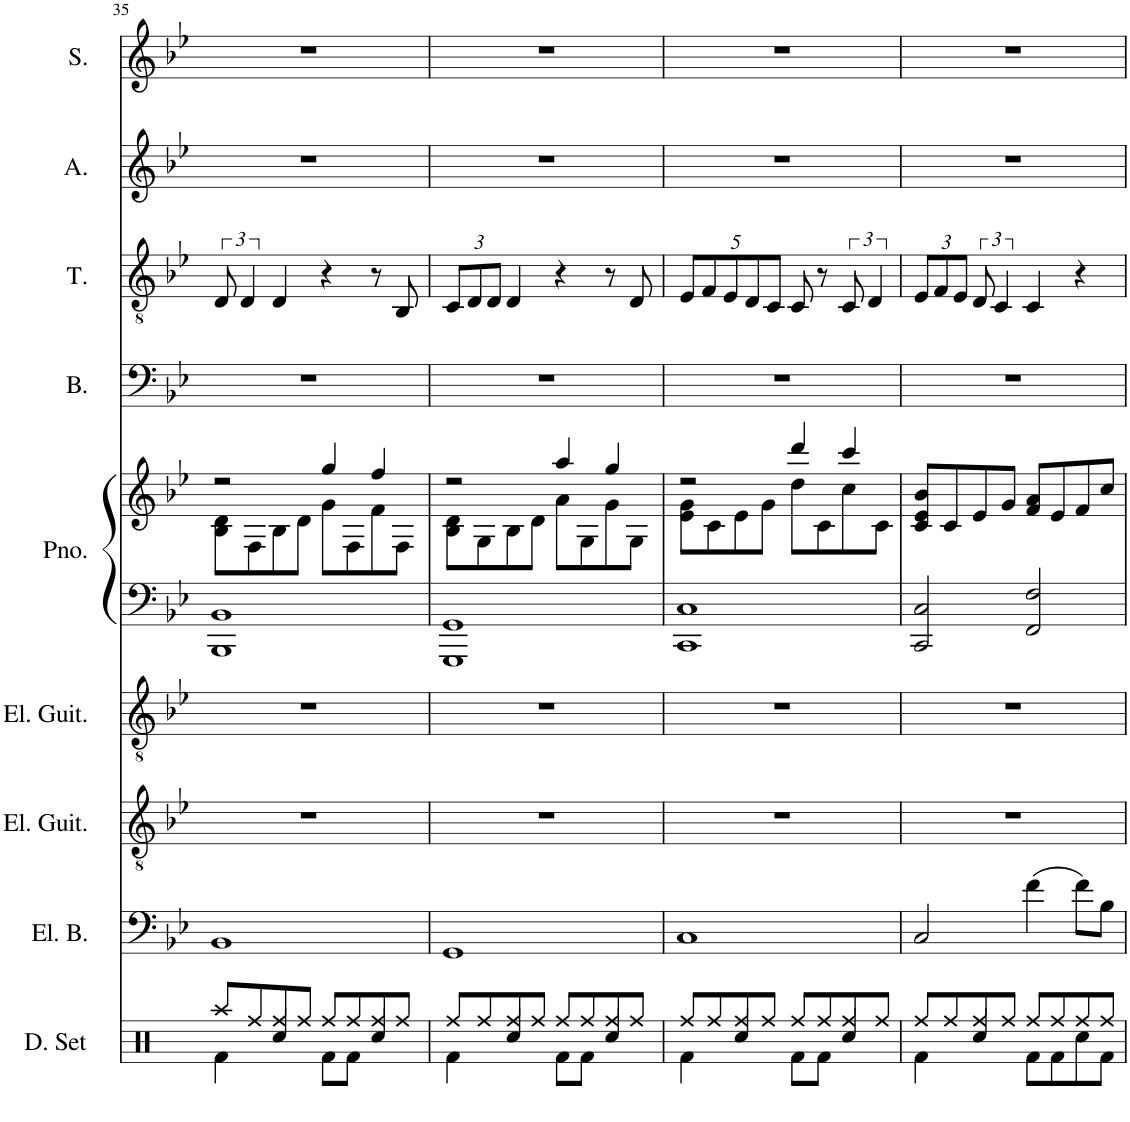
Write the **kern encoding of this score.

**kern	**kern	**kern	**kern	**kern	**kern	**kern	**kern	**kern	**kern
*part9	*part8	*part7	*part6	*part5	*part5	*part4	*part3	*part2	*part1
*staff10	*staff9	*staff8	*staff7	*staff6	*staff5	*staff4	*staff3	*staff2	*staff1
*I"Drumset	*I"Electric Bass	*I"Electric Guitar	*I"Electric Guitar	*I"Piano	*	*I"Bass	*I"Tenor	*I"Alto	*I"Soprano
*I'D. Set	*I'El. B.	*I'El. Guit.	*I'El. Guit.	*I'Pno.	*	*I'B.	*I'T.	*I'A.	*I'S.
!!LO:PB:g=z
*clefX	*clefF4	*clefGv2	*clefGv2	*clefF4	*clefG2	*clefF4	*clefGv2	*clefG2	*clefG2
*	*Trd7c12	*	*	*	*	*	*	*	*
*k[]	*k[b-e-]	*k[b-e-]	*k[b-e-]	*k[b-e-]	*k[b-e-]	*k[b-e-]	*k[b-e-]	*k[b-e-]	*k[b-e-]
*M4/4	*M4/4	*M4/4	*M4/4	*M4/4	*M4/4	*M4/4	*M4/4	*M4/4	*M4/4
=35	=35	=35	=35	=35	=35	=35	=35	=35	=35
*^	*	*	*	*	*^	*	*	*	*
8Raa/L	4Rf\	1BB-	1r	1r	1BBB- 1BB-	2r	8B-\ 8d\L	1r	12D/	1r	1r
.	.	.	.	.	.	.	.	.	6D/	.	.
8Rff/	.	.	.	.	.	.	8F\	.	.	.	.
8Rff/	4Rcc/	.	.	.	.	.	8B-\	.	4D/	.	.
8Rff/J	.	.	.	.	.	.	8d\J	.	.	.	.
8Rff/L	8Rf\L	.	.	.	.	4gg/	8g\L	.	4r	.	.
8Rff/	8Rf\J	.	.	.	.	.	8F\	.	.	.	.
8Rff/	4Rcc/	.	.	.	.	4ff/	8f\	.	8r	.	.
8Rff/J	.	.	.	.	.	.	8F\J	.	8BB-/	.	.
=36	=36	=36	=36	=36	=36	=36	=36	=36	=36	=36	=36
*	*	*	*	*	*	*	*	*	*Xbrackettup	*	*
8Rff/L	4Rf\	1GG	1r	1r	1GGG 1GG	2r	8B-\ 8d\L	1r	12C/L	1r	1r
.	.	.	.	.	.	.	.	.	12D/	.	.
8Rff/	.	.	.	.	.	.	8G\	.	.	.	.
.	.	.	.	.	.	.	.	.	12D/J	.	.
8Rff/	4Rcc/	.	.	.	.	.	8B-\	.	4D/	.	.
8Rff/J	.	.	.	.	.	.	8d\J	.	.	.	.
8Rff/L	8Rf\L	.	.	.	.	4aa/	8a\L	.	4r	.	.
8Rff/	8Rf\J	.	.	.	.	.	8G\	.	.	.	.
8Rff/	4Rcc/	.	.	.	.	4gg/	8g\	.	8r	.	.
8Rff/J	.	.	.	.	.	.	8G\J	.	8D/	.	.
=37	=37	=37	=37	=37	=37	=37	=37	=37	=37	=37	=37
8Rff/L	4Rf\	1C	1r	1r	1CC 1C	2r	8e-\ 8g\L	1r	10E-/L	1r	1r
.	.	.	.	.	.	.	.	.	10F/	.	.
8Rff/	.	.	.	.	.	.	8c\	.	.	.	.
.	.	.	.	.	.	.	.	.	10E-/	.	.
8Rff/	4Rcc/	.	.	.	.	.	8e-\	.	.	.	.
.	.	.	.	.	.	.	.	.	10D/	.	.
8Rff/J	.	.	.	.	.	.	8g\J	.	.	.	.
.	.	.	.	.	.	.	.	.	10C/J	.	.
8Rff/L	8Rf\L	.	.	.	.	4ddd/	8dd\L	.	8C/	.	.
8Rff/	8Rf\J	.	.	.	.	.	8c\	.	8r	.	.
*	*	*	*	*	*	*	*	*	*brackettup	*	*
8Rff/	4Rcc/	.	.	.	.	4ccc/	8cc\	.	12C/	.	.
.	.	.	.	.	.	.	.	.	6D/	.	.
8Rff/J	.	.	.	.	.	.	8c\J	.	.	.	.
*	*	*	*	*	*	*v	*v	*	*	*	*
=38	=38	=38	=38	=38	=38	=38	=38	=38	=38	=38
*	*	*	*	*	*	*	*	*Xbrackettup	*	*
8Rff/L	4Rf\	2C/	1r	1r	2CC/ 2C/	8c/ 8e-/ 8b-/L	1r	12E-/L	1r	1r
.	.	.	.	.	.	.	.	12F/	.	.
8Rff/	.	.	.	.	.	8c/	.	.	.	.
.	.	.	.	.	.	.	.	12E-/J	.	.
*	*	*	*	*	*	*	*	*brackettup	*	*
8Rff/	4Rcc/	.	.	.	.	8e-/	.	12D/	.	.
.	.	.	.	.	.	.	.	6C/	.	.
8Rff/J	.	.	.	.	.	8g/J	.	.	.	.
8Rff/L	8Rf\L	(4f\	.	.	2FF/ 2F/	8f/ 8a/L	.	4C/	.	.
8Rff/	8Rf\	.	.	.	.	8e-/	.	.	.	.
8Rff/	8Rcc\	8f\L)	.	.	.	8f/	.	4r	.	.
8Rff/J	8Rf\J	8B-\J	.	.	.	8cc/J	.	.	.	.
*v	*v	*	*	*	*	*	*	*	*	*
=	=	=	=	=	=	=	=	=	=
*-	*-	*-	*-	*-	*-	*-	*-	*-	*-
